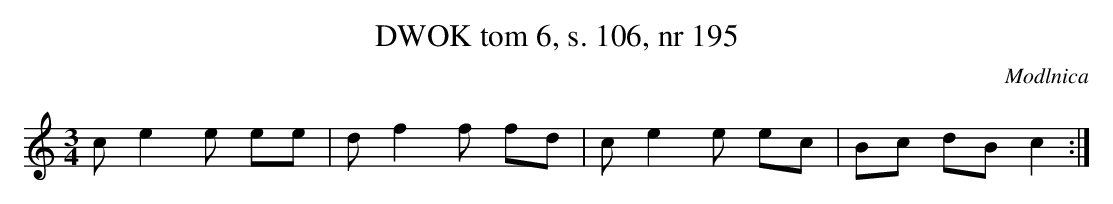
X:1
T:DWOK tom 6, s. 106, nr 195
O:Modlnica
L:1/16
M:3/4
K:C
c2e4e2 e2e2|d2f4f2 f2d2|c2e4e2 e2c2|B2c2 d2B2 c4:|
